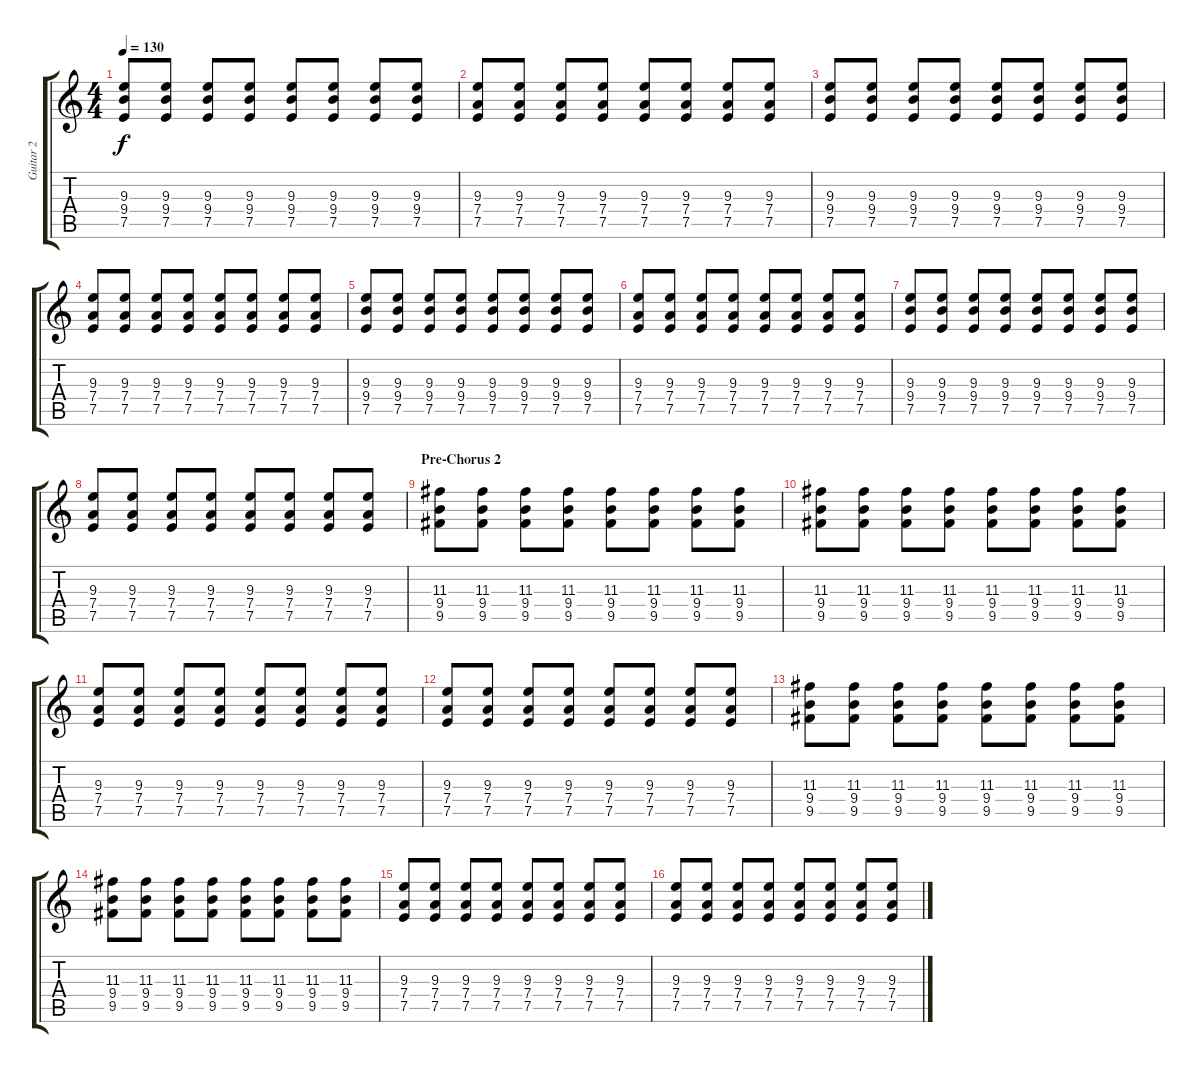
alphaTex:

\track ("Guitar 2" "Guitar 2") {instrument acousticguitarsteel}
\staff {score tabs}
\tuning (E4 B3 G3 D3 A2 E2) {hide}
\ts (4 4)
\tempo 130
\clef g2
\ks c
(9.3 9.4 7.5).8{dy f} (9.3 9.4 7.5).8 (9.3 9.4 7.5).8 (9.3 9.4 7.5).8 (9.3 9.4 7.5).8 (9.3 9.4 7.5).8 (9.3 9.4 7.5).8 (9.3 9.4 7.5).8 |
(9.3 7.4 7.5).8 (9.3 7.4 7.5).8 (9.3 7.4 7.5).8 (9.3 7.4 7.5).8 (9.3 7.4 7.5).8 (9.3 7.4 7.5).8 (9.3 7.4 7.5).8 (9.3 7.4 7.5).8 |
(9.3 9.4 7.5).8 (9.3 9.4 7.5).8 (9.3 9.4 7.5).8 (9.3 9.4 7.5).8 (9.3 9.4 7.5).8 (9.3 9.4 7.5).8 (9.3 9.4 7.5).8 (9.3 9.4 7.5).8 |
(9.3 7.4 7.5).8 (9.3 7.4 7.5).8 (9.3 7.4 7.5).8 (9.3 7.4 7.5).8 (9.3 7.4 7.5).8 (9.3 7.4 7.5).8 (9.3 7.4 7.5).8 (9.3 7.4 7.5).8 |
(9.3 9.4 7.5).8 (9.3 9.4 7.5).8 (9.3 9.4 7.5).8 (9.3 9.4 7.5).8 (9.3 9.4 7.5).8 (9.3 9.4 7.5).8 (9.3 9.4 7.5).8 (9.3 9.4 7.5).8 |
(9.3 7.4 7.5).8 (9.3 7.4 7.5).8 (9.3 7.4 7.5).8 (9.3 7.4 7.5).8 (9.3 7.4 7.5).8 (9.3 7.4 7.5).8 (9.3 7.4 7.5).8 (9.3 7.4 7.5).8 |
(9.3 9.4 7.5).8 (9.3 9.4 7.5).8 (9.3 9.4 7.5).8 (9.3 9.4 7.5).8 (9.3 9.4 7.5).8 (9.3 9.4 7.5).8 (9.3 9.4 7.5).8 (9.3 9.4 7.5).8 |
(9.3 7.4 7.5).8 (9.3 7.4 7.5).8 (9.3 7.4 7.5).8 (9.3 7.4 7.5).8 (9.3 7.4 7.5).8 (9.3 7.4 7.5).8 (9.3 7.4 7.5).8 (9.3 7.4 7.5).8 |
\section ("" "Pre-Chorus 2")
(11.3 9.4 9.5).8 (11.3 9.4 9.5).8 (11.3 9.4 9.5).8 (11.3 9.4 9.5).8 (11.3 9.4 9.5).8 (11.3 9.4 9.5).8 (11.3 9.4 9.5).8 (11.3 9.4 9.5).8 |
(11.3 9.4 9.5).8 (11.3 9.4 9.5).8 (11.3 9.4 9.5).8 (11.3 9.4 9.5).8 (11.3 9.4 9.5).8 (11.3 9.4 9.5).8 (11.3 9.4 9.5).8 (11.3 9.4 9.5).8 |
(9.3 7.4 7.5).8 (9.3 7.4 7.5).8 (9.3 7.4 7.5).8 (9.3 7.4 7.5).8 (9.3 7.4 7.5).8 (9.3 7.4 7.5).8 (9.3 7.4 7.5).8 (9.3 7.4 7.5).8 |
(9.3 7.4 7.5).8 (9.3 7.4 7.5).8 (9.3 7.4 7.5).8 (9.3 7.4 7.5).8 (9.3 7.4 7.5).8 (9.3 7.4 7.5).8 (9.3 7.4 7.5).8 (9.3 7.4 7.5).8 |
(11.3 9.4 9.5).8 (11.3 9.4 9.5).8 (11.3 9.4 9.5).8 (11.3 9.4 9.5).8 (11.3 9.4 9.5).8 (11.3 9.4 9.5).8 (11.3 9.4 9.5).8 (11.3 9.4 9.5).8 |
(11.3 9.4 9.5).8 (11.3 9.4 9.5).8 (11.3 9.4 9.5).8 (11.3 9.4 9.5).8 (11.3 9.4 9.5).8 (11.3 9.4 9.5).8 (11.3 9.4 9.5).8 (11.3 9.4 9.5).8 |
(9.3 7.4 7.5).8 (9.3 7.4 7.5).8 (9.3 7.4 7.5).8 (9.3 7.4 7.5).8 (9.3 7.4 7.5).8 (9.3 7.4 7.5).8 (9.3 7.4 7.5).8 (9.3 7.4 7.5).8 |
(9.3 7.4 7.5).8 (9.3 7.4 7.5).8 (9.3 7.4 7.5).8 (9.3 7.4 7.5).8 (9.3 7.4 7.5).8 (9.3 7.4 7.5).8 (9.3 7.4 7.5).8 (9.3 7.4 7.5).8
